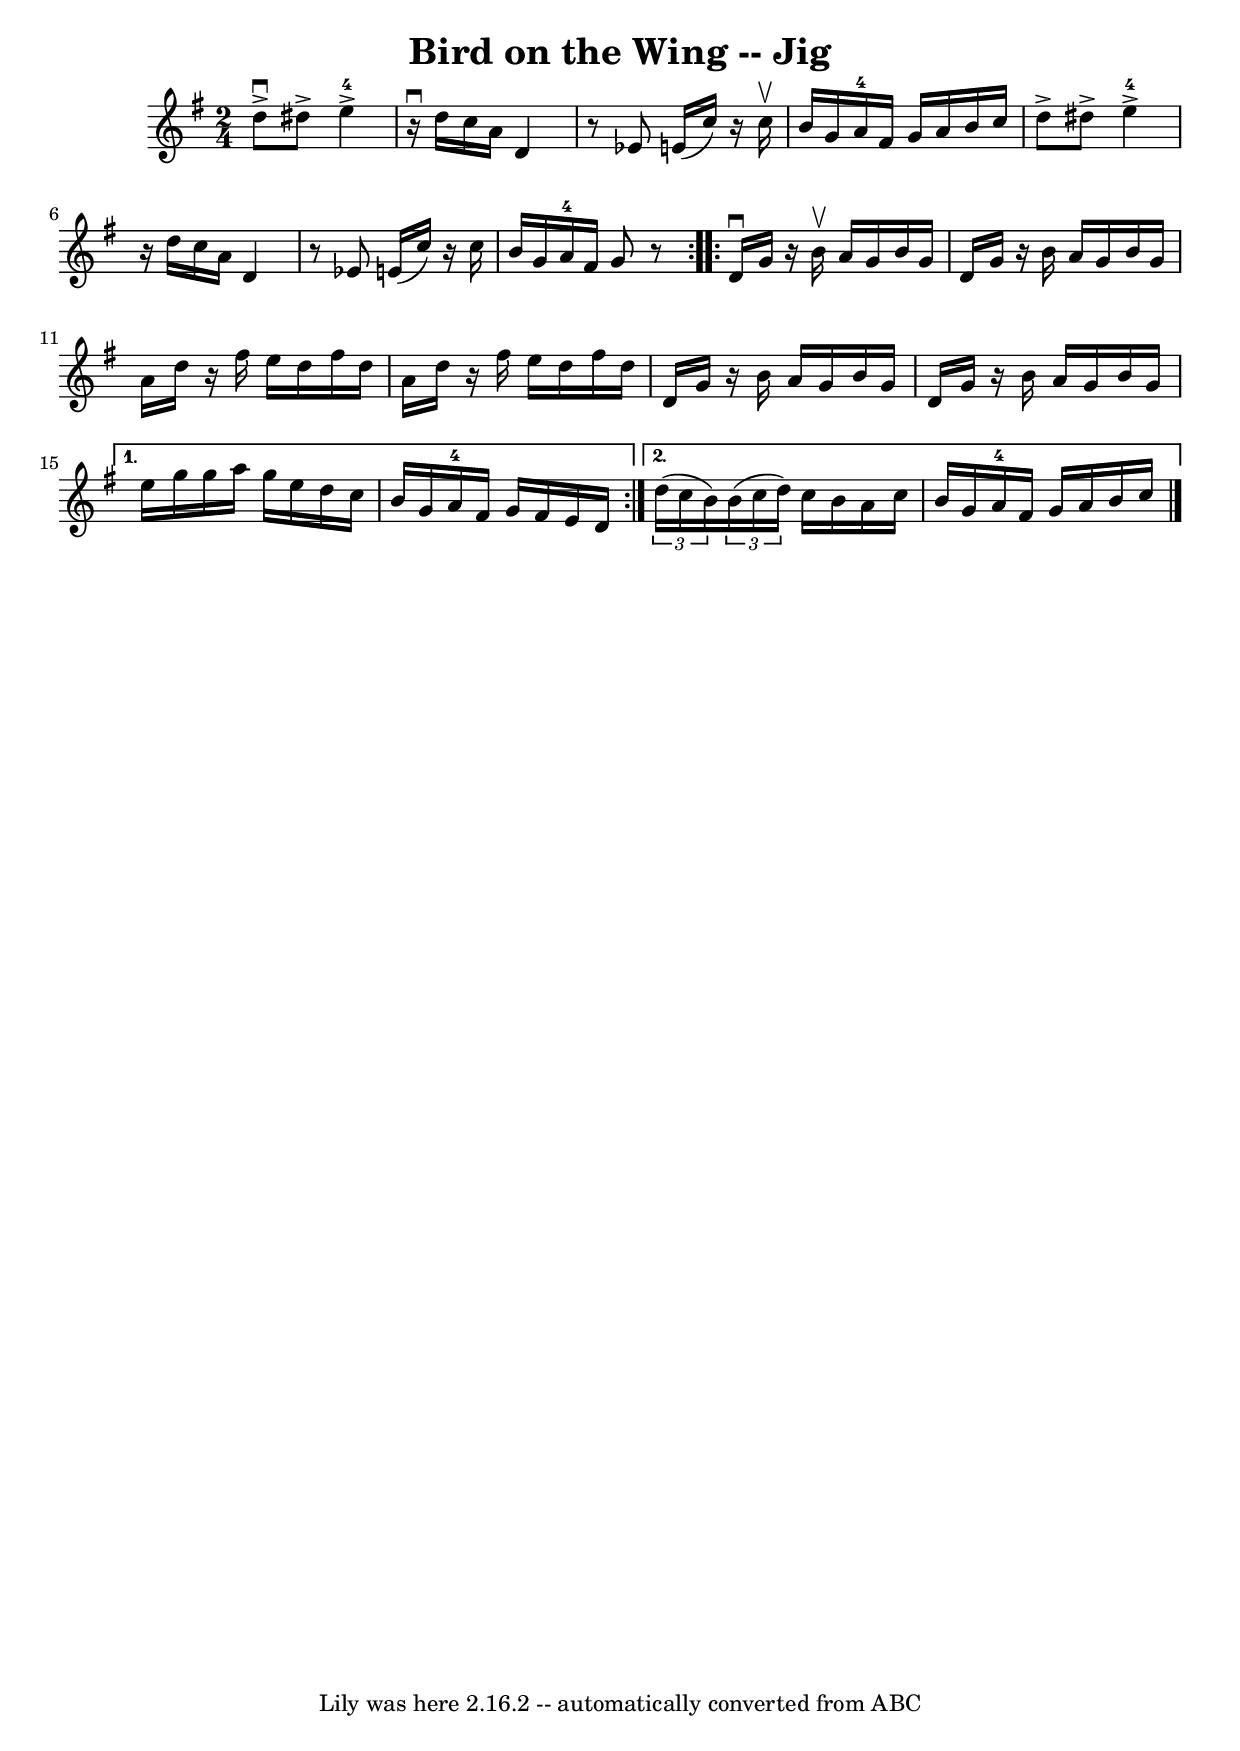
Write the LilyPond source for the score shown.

\version "2.7.40"
\include "Mammoth.ily"
\header {
	%% book = "Ryan's Mammoth Collection"
	crossRefNumber = "1"
	footnotes = "\\\\117 661"
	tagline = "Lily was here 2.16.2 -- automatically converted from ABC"
	title = "Bird on the Wing -- Jig"
}
voicedefault =  {
\set Score.defaultBarType = "empty"

\repeat volta 2 {
\time 2/4 \key g \major d''8^\downbow^\accent dis''8^\accent e''4 
-4^\accent   |
     r16^\downbow d''16 c''16 a'16 d'4    
|
   r8 ees'8 e'!16 (c''16)   r16 c''16^\upbow   |
     
b'16 g'16 a'16-4 fis'16 g'16 a'16 b'16 c''16    |
 
 d''8^\accent dis''8^\accent e''4-4^\accent   |
   r16 
d''16 c''16 a'16 d'4    |
   r8 ees'8 e'!16 (c''16)   
r16 c''16    |
 b'16 g'16 a'16-4 fis'16 g'8    r8   }   
  \repeat volta 2 { d'16^\downbow g'16    r16 b'16^\upbow a'16 g'16  
 b'16 g'16    |
 d'16 g'16    r16 b'16 a'16 g'16 b'16   
 g'16    |
 a'16 d''16    r16 fis''16 e''16 d''16 fis''16   
 d''16    |
 a'16 d''16    r16 fis''16 e''16 d''16 fis''16  
 d''16    |
 d'16 g'16    r16 b'16 a'16 g'16 b'16    
g'16    |
 d'16 g'16    r16 b'16 a'16 g'16 b'16 g'16    
} \alternative{{ e''16 g''16 g''16 a''16 g''16 e''16 d''16  
 c''16    |
 b'16 g'16 a'16-4 fis'16 g'16 fis'16    
e'16 d'16    } {   \times 2/3 { d''16 (c''16 b'16) }   
\times 2/3 { b'16 (c''16 d''16) } c''16 b'16 a'16 c''16   
 |
 b'16 g'16 a'16-4 fis'16 g'16 a'16 b'16    
c''16      \bar "|."   }}
}

\score{
    <<

	\context Staff="default"
	{
	    \voicedefault 
	}

    >>
	\layout {
	}
	\midi {}
}
